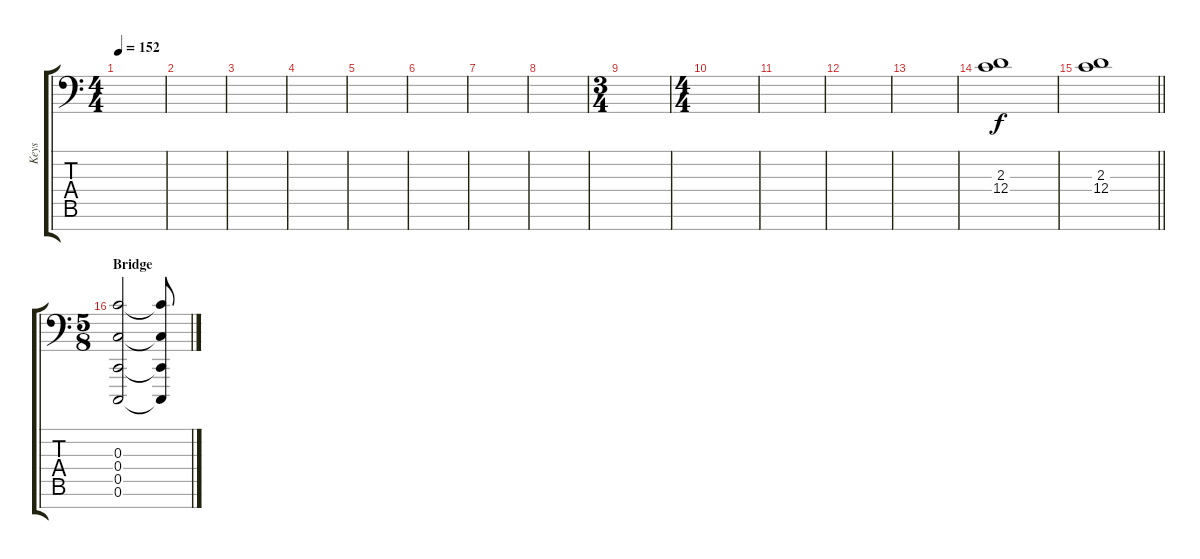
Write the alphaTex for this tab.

\track ("Keys" "Keys") {instrument pad2warm}
\staff {score tabs}
\tuning (C6 C5 C4 C3 C2 C1 C0) {hide}
\ts (4 4)
\tempo 152
\clef f4
\ks c
|
|
|
|
|
|
|
|
\ts (3 4)
|
\ts (4 4)
|
|
|
|
(2.3 12.4).1 |
\barLineRight lightlight
(2.3 12.4).1 |
\ts (5 8)
\section ("" "Bridge")
(0.3 0.4 0.5 0.6).2 (0.3{t} 0.4{t} 0.5{t} 0.6{t}).8
